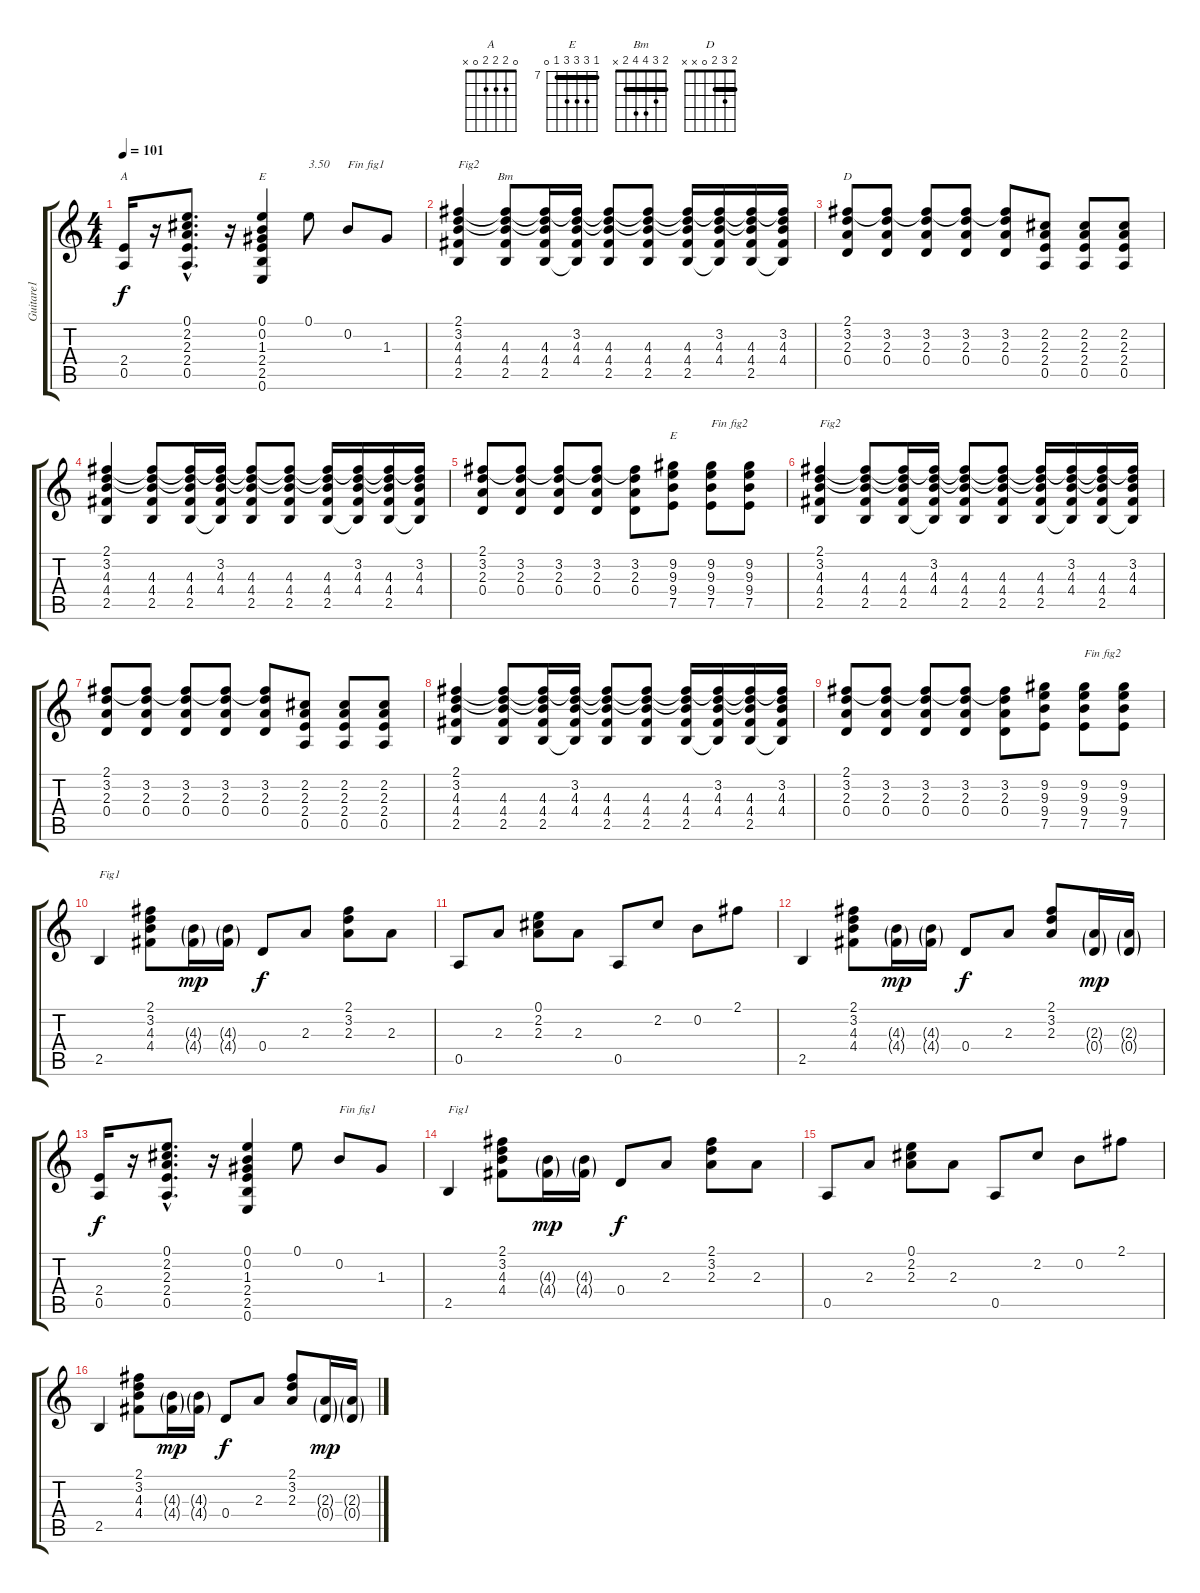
\track ("Guitare1" "Guitare1") {instrument acousticguitarsteel}
\staff {score tabs}
\tuning (E4 B3 G3 D3 A2 E2) {hide}
\chord ("A" 0 2 2 2 0 x)
\chord ("E" 0 0 1 2 2 0)
\chord ("Bm" 2 3 4 4 2 x) {barre 2}
\chord ("D" 2 3 2 0 x x) {barre 2}
\chord ("E" 7 9 9 9 7 0) {firstfret 7 barre 7}
\ts (4 4)
\tempo 101
\clef g2
\ks c
(2.4 0.5).16{ch "A" dy f} r.16 (0.1{hac} 2.2{hac} 2.3{hac} 2.4{hac} 0.5{hac}).8{d} r.16 (0.1 0.2 1.3 2.4 2.5 0.6).4{ch "E"} 0.1.8{txt "3.50"} 0.2.8{txt "Fin fig1"} 1.3.8 |
(2.1 3.2 4.3 4.4 2.5).4{txt "Fig2"} (2.1{t} 3.2{t} 4.3 4.4 2.5).8{ch "Bm"} (2.1{t} 3.2{t} 4.3 4.4 2.5).16 (2.1{t} 3.2 4.3 4.4 2.5{t}).16 (2.1{t} 3.2{t} 4.3 4.4 2.5).8 (2.1{t} 3.2{t} 4.3 4.4 2.5).8 (2.1{t} 3.2{t} 4.3 4.4 2.5).16 (2.1{t} 3.2 4.3 4.4 2.5{t}).16 (2.1{t} 3.2{t} 4.3 4.4 2.5).16 (2.1{t} 3.2 4.3 4.4 2.5{t}).16 |
(2.1 3.2 2.3 0.4).8{ch "D"} (2.1{t} 3.2 2.3 0.4).8 (2.1{t} 3.2 2.3 0.4).8 (2.1{t} 3.2 2.3 0.4).8 (2.1{t} 3.2 2.3 0.4).8 (2.2 2.3 2.4 0.5).8 (2.2 2.3 2.4 0.5).8 (2.2 2.3 2.4 0.5).8 |
(2.1 3.2 4.3 4.4 2.5).4 (2.1{t} 3.2{t} 4.3 4.4 2.5).8 (2.1{t} 3.2{t} 4.3 4.4 2.5).16 (2.1{t} 3.2 4.3 4.4 2.5{t}).16 (2.1{t} 3.2{t} 4.3 4.4 2.5).8 (2.1{t} 3.2{t} 4.3 4.4 2.5).8 (2.1{t} 3.2{t} 4.3 4.4 2.5).16 (2.1{t} 3.2 4.3 4.4 2.5{t}).16 (2.1{t} 3.2{t} 4.3 4.4 2.5).16 (2.1{t} 3.2 4.3 4.4 2.5{t}).16 |
(2.1 3.2 2.3 0.4).8 (2.1{t} 3.2 2.3 0.4).8 (2.1{t} 3.2 2.3 0.4).8 (2.1{t} 3.2 2.3 0.4).8 (2.1{t} 3.2 2.3 0.4).8 (9.2 9.3 9.4 7.5).8{ch "E"} (9.2 9.3 9.4 7.5).8{txt "Fin fig2"} (9.2 9.3 9.4 7.5).8 |
(2.1 3.2 4.3 4.4 2.5).4{txt "Fig2"} (2.1{t} 3.2{t} 4.3 4.4 2.5).8 (2.1{t} 3.2{t} 4.3 4.4 2.5).16 (2.1{t} 3.2 4.3 4.4 2.5{t}).16 (2.1{t} 3.2{t} 4.3 4.4 2.5).8 (2.1{t} 3.2{t} 4.3 4.4 2.5).8 (2.1{t} 3.2{t} 4.3 4.4 2.5).16 (2.1{t} 3.2 4.3 4.4 2.5{t}).16 (2.1{t} 3.2{t} 4.3 4.4 2.5).16 (2.1{t} 3.2 4.3 4.4 2.5{t}).16 |
(2.1 3.2 2.3 0.4).8 (2.1{t} 3.2 2.3 0.4).8 (2.1{t} 3.2 2.3 0.4).8 (2.1{t} 3.2 2.3 0.4).8 (2.1{t} 3.2 2.3 0.4).8 (2.2 2.3 2.4 0.5).8 (2.2 2.3 2.4 0.5).8 (2.2 2.3 2.4 0.5).8 |
(2.1 3.2 4.3 4.4 2.5).4 (2.1{t} 3.2{t} 4.3 4.4 2.5).8 (2.1{t} 3.2{t} 4.3 4.4 2.5).16 (2.1{t} 3.2 4.3 4.4 2.5{t}).16 (2.1{t} 3.2{t} 4.3 4.4 2.5).8 (2.1{t} 3.2{t} 4.3 4.4 2.5).8 (2.1{t} 3.2{t} 4.3 4.4 2.5).16 (2.1{t} 3.2 4.3 4.4 2.5{t}).16 (2.1{t} 3.2{t} 4.3 4.4 2.5).16 (2.1{t} 3.2 4.3 4.4 2.5{t}).16 |
(2.1 3.2 2.3 0.4).8 (2.1{t} 3.2 2.3 0.4).8 (2.1{t} 3.2 2.3 0.4).8 (2.1{t} 3.2 2.3 0.4).8 (2.1{t} 3.2 2.3 0.4).8 (9.2 9.3 9.4 7.5).8 (9.2 9.3 9.4 7.5).8{txt "Fin fig2"} (9.2 9.3 9.4 7.5).8 |
2.5.4{txt "Fig1"} (2.1 3.2 4.3 4.4).8 (4.3{g} 4.4{g}).16{dy mp} (4.3{g} 4.4{g}).16 0.4.8{dy f} 2.3.8 (2.1 3.2 2.3).8 2.3.8 |
0.5.8 2.3.8 (0.1 2.2 2.3).8 2.3.8 0.5.8 2.2.8 0.2.8 2.1.8 |
2.5.4 (2.1 3.2 4.3 4.4).8 (4.3{g} 4.4{g}).16{dy mp} (4.3{g} 4.4{g}).16 0.4.8{dy f} 2.3.8 (2.1 3.2 2.3).8 (2.3{g} 0.4{g}).16{dy mp} (2.3{g} 0.4{g}).16 |
(2.4 0.5).16{dy f} r.16 (0.1{hac} 2.2{hac} 2.3{hac} 2.4{hac} 0.5{hac}).8{d} r.16 (0.1 0.2 1.3 2.4 2.5 0.6).4 0.1.8 0.2.8{txt "Fin fig1"} 1.3.8 |
2.5.4{txt "Fig1"} (2.1 3.2 4.3 4.4).8 (4.3{g} 4.4{g}).16{dy mp} (4.3{g} 4.4{g}).16 0.4.8{dy f} 2.3.8 (2.1 3.2 2.3).8 2.3.8 |
0.5.8 2.3.8 (0.1 2.2 2.3).8 2.3.8 0.5.8 2.2.8 0.2.8 2.1.8 |
2.5.4 (2.1 3.2 4.3 4.4).8 (4.3{g} 4.4{g}).16{dy mp} (4.3{g} 4.4{g}).16 0.4.8{dy f} 2.3.8 (2.1 3.2 2.3).8 (2.3{g} 0.4{g}).16{dy mp} (2.3{g} 0.4{g}).16
